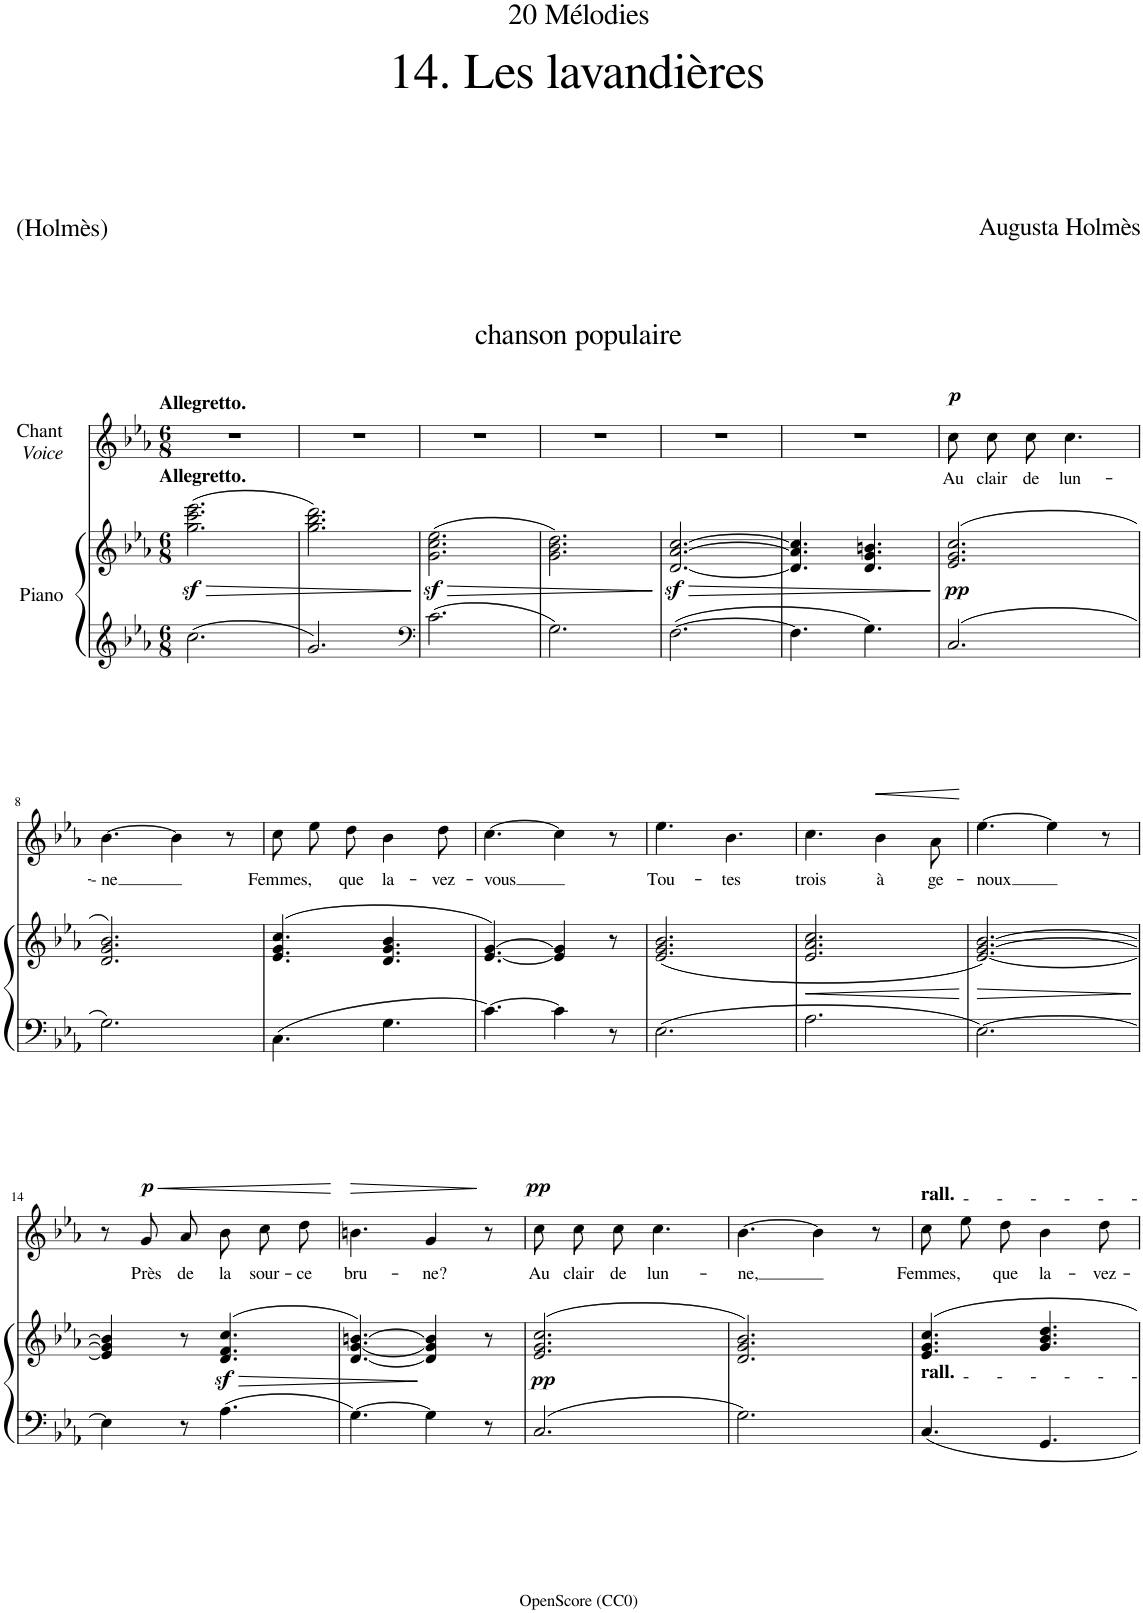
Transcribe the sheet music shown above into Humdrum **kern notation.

**kern	**kern	**dynam	**kern	**text	**dynam
*part2	*part2	*part2	*part1	*part1	*part1
*staff3	*staff2	*staff2/3	*staff1	*staff1	*staff1
*I"Piano	*	*	*I"Chant Voice	*	*
*I'Pno	*	*	*	*	*
*clefG2	*clefG2	*	*clefG2	*	*
*k[b-e-a-]	*k[b-e-a-]	*	*k[b-e-a-]	*	*
*M6/8	*M6/8	*	*M6/8	*	*
=1	=1	=1	=1	=1	=1
!	!	!	!LO:TX:a:B:t=Allegretto.	!	!
!	!	!	!LO:TX:b:B:t=Allegretto.	!	!
!	!	!LO:HP:b	!	!	!
2.cc\	(2.gg\z< 2.ccc\z< 2.eee-\z<	>	2.r	.	.
=2	=2	=2	=2	=2	=2
2.g/	2.gg\ 2.bb-\ 2.ddd\)	.	2.r	.	.
.	.	]	.	.	.
=3	=3	=3	=3	=3	=3
*clefF4	*	*	*	*	*
!	!	!LO:HP:b	!	!	!
2.c\	(2.g\z< 2.cc\z< 2.ee-\z<	>	2.r	.	.
=4	=4	=4	=4	=4	=4
2.G\	2.g\ 2.b-\ 2.dd\)	.	2.r	.	.
.	.	]	.	.	.
=5	=5	=5	=5	=5	=5
!	!	!LO:HP:b	!	!	!
[2.F\	[2.d/z< [>2.a-/z< [2.cc/z<	>	2.r	.	.
=6	=6	=6	=6	=6	=6
4.F\]	4.d/] 4.a-/] 4.cc/]	.	2.r	.	.
4.G\	4.d/ 4.g/ 4.bn/	.	.	.	.
.	.	]	.	.	.
=7	=7	=7	=7	=7	=7
!	!	!LO:DY:b	!	!LO:LY:b	!LO:DY:a
2.C/	(>2.e-/ 2.g/ 2.cc/	pp	8cc\L	Au	p
!	!	!	!	!LO:LY:b	!
.	.	.	8cc\	clair	.
!	!	!	!	!LO:LY:b	!
.	.	.	8cc\J	de	.
!	!	!	!	!LO:LY:b	!
.	.	.	4.cc\	lun-	.
!!LO:LB:g=z
=8	=8	=8	=8	=8	=8
!	!	!	!	!LO:LY:b	!
2.G\	2.d/ 2.g/ 2.b-/)	.	[4.b-\	-- ne	.
.	.	.	4b-\]	.	.
.	.	.	8r	.	.
=9	=9	=9	=9	=9	=9
!	!	!	!	!LO:LY:b	!
4.C\	(>4.e-/ 4.g/ 4.cc/	.	8cc\L	Femmes,	.
.	.	.	8ee-\	.	.
!	!	!	!	!LO:LY:b	!
.	.	.	8dd\J	que	.
!	!	!	!	!LO:LY:b	!
4.G\	4.d/ 4.g/ 4.b-/	.	4b-\	la-	.
!	!	!	!	!LO:LY:b	!
.	.	.	8dd\	-vez-	.
=10	=10	=10	=10	=10	=10
!	!	!	!	!LO:LY:b	!
[4.c\	[4.e-/ [4.g/)	.	[4.cc\	-vous	.
4c\]	4e-/] 4g/]	.	4cc\]	.	.
8r	8r	.	8r	.	.
=11	=11	=11	=11	=11	=11
!	!	!	!	!LO:LY:b	!
2.E-\	(2.e-/ 2.g/ 2.b-/	.	4.ee-\	Tou-	.
!	!	!	!	!LO:LY:b	!
.	.	.	4.b-\	-tes	.
=12	=12	=12	=12	=12	=12
!	!	!LO:HP:b	!	!LO:LY:b	!
2.A-\	2.e-/ 2.a-/ 2.cc/	<	4.cc\	trois	.
!	!	!	!	!LO:LY:b	!LO:HP:b
.	.	.	4b-\	à	<
!	!	!	!	!LO:LY:b	!
.	.	.	8a-\	ge-	.
.	.	[	.	.	[
=13	=13	=13	=13	=13	=13
!	!	!LO:HP:b	!	!LO:LY:b	!
[2.E-\	[2.e-/ [>2.g/ [2.b-/)	>	[4.ee-\	-noux	.
.	.	.	4ee-\]	.	.
.	.	.	8r	.	.
.	.	]	.	.	.
!!LO:LB:g=z
=14	=14	=14	=14	=14	=14
4E-\]	4e-/] 4g/] 4b-/]	.	8r	.	.
!	!	!	!	!LO:LY:b	!LO:HP:b
!	!	!	!	!	!LO:DY:n=1:a
.	.	.	8g/L	Près	< p
!	!	!	!	!LO:LY:b	!
8r	8r	.	8a-/J	de	.
!	!	!LO:HP:b	!	!LO:LY:b	!
4.A-\	(>4.d/z< 4.f/z< 4.cc/z<	>	8b-\L	la	.
!	!	!	!	!LO:LY:b	!
.	.	.	8cc\	sour-	.
!	!	!	!	!LO:LY:b	!
.	.	.	8dd\J	-ce	.
.	.	.	.	.	[
=15	=15	=15	=15	=15	=15
!	!	!	!	!LO:LY:b	!LO:HP:b
[4.G\	[4.d/ [4.g/ [4.bn/)	.	4.bn\	bru-	>
!	!	!	!	!LO:LY:b	!
4G\]	4d/] 4g/] 4b/]	]	4g/	-ne?	.
8r	8r	.	8r	.	]
=16	=16	=16	=16	=16	=16
!	!	!LO:DY:b	!	!LO:LY:b	!LO:DY:a
2.C/	(>2.e-/ 2.g/ 2.cc/	pp	8cc\L	Au	pp
!	!	!	!	!LO:LY:b	!
.	.	.	8cc\	clair	.
!	!	!	!	!LO:LY:b	!
.	.	.	8cc\J	de	.
!	!	!	!	!LO:LY:b	!
.	.	.	4.cc\	lun-	.
=17	=17	=17	=17	=17	=17
!	!	!	!	!LO:LY:b	!
2.G\	2.d/ 2.g/ 2.b-/)	.	[4.b-\	-ne,	.
.	.	.	4b-\]	.	.
.	.	.	8r	.	.
=18	=18	=18	=18	=18	=18
!	!	!	!LO:TX:a:t=rall.	!	!
!	!LO:TX:b:t=rall.	!	!	!	!
!	!	!	!	!LO:LY:b	!
4.C/	4.e-/ 4.g/ 4.cc/	.	8cc\L	Femmes,	.
.	.	.	8ee-\	.	.
!	!	!	!	!LO:LY:b	!
.	.	.	8dd\J	que	.
!	!	!	!	!LO:LY:b	!
4.GG/	4.g/ 4.b-/ 4.dd/	.	4b-\	la-	.
!	!	!	!	!LO:LY:b	!
.	.	.	8dd\	-vez-	.
=	=	=	=	=	=
*-	*-	*-	*-	*-	*-
